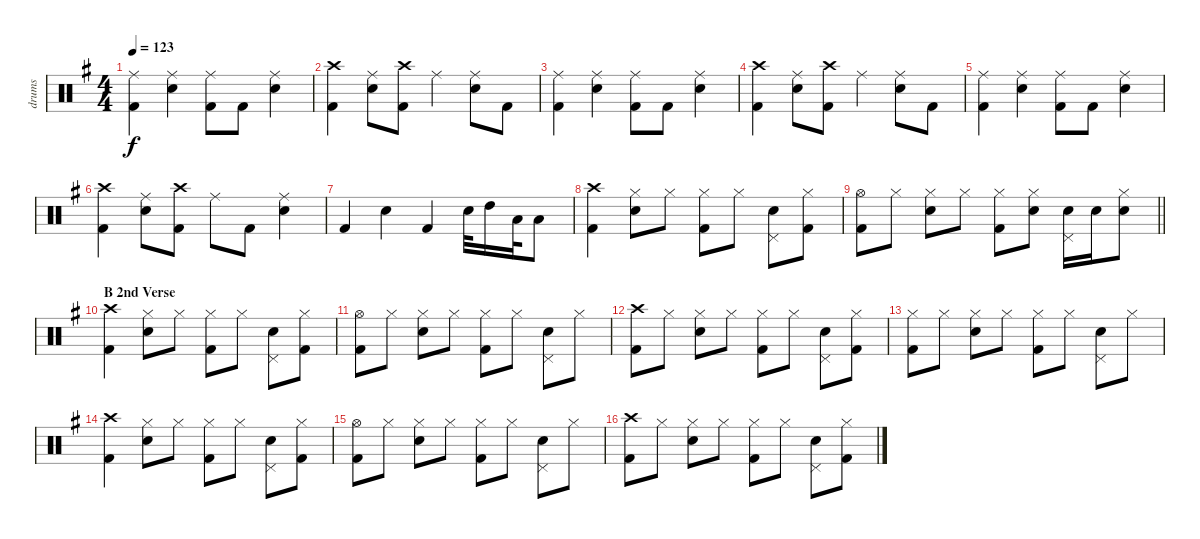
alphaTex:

\track ("drums" "drums") {instrument percussion}
\staff {score}
\articulation defaults
\ts (4 4)
\tempo 123
\clef neutral
\ks g
("Ride (middle)" "Kick (hit) 2").4{dy f} ("Ride (middle)" "Snare (hit) 2").4 ("Ride (middle)" "Kick (hit) 2").8 "Kick (hit) 2".8 ("Ride (middle)" "Snare (hit) 2").4 |
("Crash high (hit)" "Kick (hit) 2").4 ("Ride (middle)" "Snare (hit) 2").8 ("Crash high (hit)" "Kick (hit) 2").8 "Ride (middle)".4 ("Ride (middle)" "Snare (hit) 2").8 "Kick (hit) 2".8 |
("Ride (middle)" "Kick (hit) 2").4 ("Ride (middle)" "Snare (hit) 2").4 ("Ride (middle)" "Kick (hit) 2").8 "Kick (hit) 2".8 ("Ride (middle)" "Snare (hit) 2").4 |
("Crash high (hit)" "Kick (hit) 2").4 ("Ride (middle)" "Snare (hit) 2").8 ("Crash high (hit)" "Kick (hit) 2").8 "Ride (middle)".4 ("Ride (middle)" "Snare (hit) 2").8 "Kick (hit) 2".8 |
("Ride (middle)" "Kick (hit) 2").4 ("Ride (middle)" "Snare (hit) 2").4 ("Ride (middle)" "Kick (hit) 2").8 "Kick (hit) 2".8 ("Ride (middle)" "Snare (hit) 2").4 |
("Crash high (hit)" "Kick (hit) 2").4 ("Ride (middle)" "Snare (hit) 2").8 ("Crash high (hit)" "Kick (hit) 2").8 "Ride (middle)".8 "Kick (hit) 2".8 ("Ride (middle)" "Snare (hit) 2").4 |
"Kick (hit) 2".4 "Snare (hit) 2".4 "Kick (hit) 2".4 "Snare (hit) 2".32 "High Tom (hit)".16 "Low Tom (hit)".32 "Low Floor Tom (hit)".8 |
("Crash high (hit)" "Kick (hit) 2").4 ("Snare (hit) 2" "Hi-Hat (closed)").8 "Hi-Hat (closed)".8 ("Hi-Hat (closed)" "Kick (hit) 2").8 "Hi-Hat (closed)".8 ("Snare (hit) 2" "Pedal Hi-Hat (hit)").8 ("Hi-Hat (closed)" "Kick (hit) 2").8 |
\barLineRight lightlight
("Hi-Hat (open)" "Kick (hit) 2").8 "Hi-Hat (closed)".8 ("Snare (hit) 2" "Hi-Hat (closed)").8 "Hi-Hat (closed)".8 ("Hi-Hat (closed)" "Kick (hit) 2").8 ("Snare (hit) 2" "Hi-Hat (closed)").8 ("Snare (hit) 2" "Pedal Hi-Hat (hit)").16 "Snare (hit) 2".16 ("Snare (hit) 2" "Hi-Hat (closed)").8 |
\section ("" "B 2nd Verse")
("Crash high (hit)" "Kick (hit) 2").4 ("Snare (hit) 2" "Hi-Hat (closed)").8 "Hi-Hat (closed)".8 ("Hi-Hat (closed)" "Kick (hit) 2").8 "Hi-Hat (closed)".8 ("Snare (hit) 2" "Pedal Hi-Hat (hit)").8 ("Hi-Hat (closed)" "Kick (hit) 2").8 |
("Hi-Hat (open)" "Kick (hit) 2").8 "Hi-Hat (closed)".8 ("Snare (hit) 2" "Hi-Hat (closed)").8 "Hi-Hat (closed)".8 ("Hi-Hat (closed)" "Kick (hit) 2").8 "Hi-Hat (closed)".8 ("Snare (hit) 2" "Pedal Hi-Hat (hit)").8 "Hi-Hat (closed)".8 |
("Crash high (hit)" "Kick (hit) 2").8 "Hi-Hat (closed)".8 ("Snare (hit) 2" "Hi-Hat (closed)").8 "Hi-Hat (closed)".8 ("Hi-Hat (closed)" "Kick (hit) 2").8 "Hi-Hat (closed)".8 ("Snare (hit) 2" "Pedal Hi-Hat (hit)").8 ("Hi-Hat (closed)" "Kick (hit) 2").8 |
("Hi-Hat (closed)" "Kick (hit) 2").8 "Hi-Hat (closed)".8 ("Snare (hit) 2" "Hi-Hat (closed)").8 "Hi-Hat (closed)".8 ("Hi-Hat (closed)" "Kick (hit) 2").8 "Hi-Hat (closed)".8 ("Snare (hit) 2" "Pedal Hi-Hat (hit)").8 "Hi-Hat (closed)".8 |
("Crash high (hit)" "Kick (hit) 2").4 ("Snare (hit) 2" "Hi-Hat (closed)").8 "Hi-Hat (closed)".8 ("Hi-Hat (closed)" "Kick (hit) 2").8 "Hi-Hat (closed)".8 ("Snare (hit) 2" "Pedal Hi-Hat (hit)").8 ("Hi-Hat (closed)" "Kick (hit) 2").8 |
("Hi-Hat (open)" "Kick (hit) 2").8 "Hi-Hat (closed)".8 ("Snare (hit) 2" "Hi-Hat (closed)").8 "Hi-Hat (closed)".8 ("Hi-Hat (closed)" "Kick (hit) 2").8 "Hi-Hat (closed)".8 ("Snare (hit) 2" "Pedal Hi-Hat (hit)").8 "Hi-Hat (closed)".8 |
("Crash high (hit)" "Kick (hit) 2").8 "Hi-Hat (closed)".8 ("Snare (hit) 2" "Hi-Hat (closed)").8 "Hi-Hat (closed)".8 ("Hi-Hat (closed)" "Kick (hit) 2").8 "Hi-Hat (closed)".8 ("Snare (hit) 2" "Pedal Hi-Hat (hit)").8 ("Hi-Hat (closed)" "Kick (hit) 2").8
